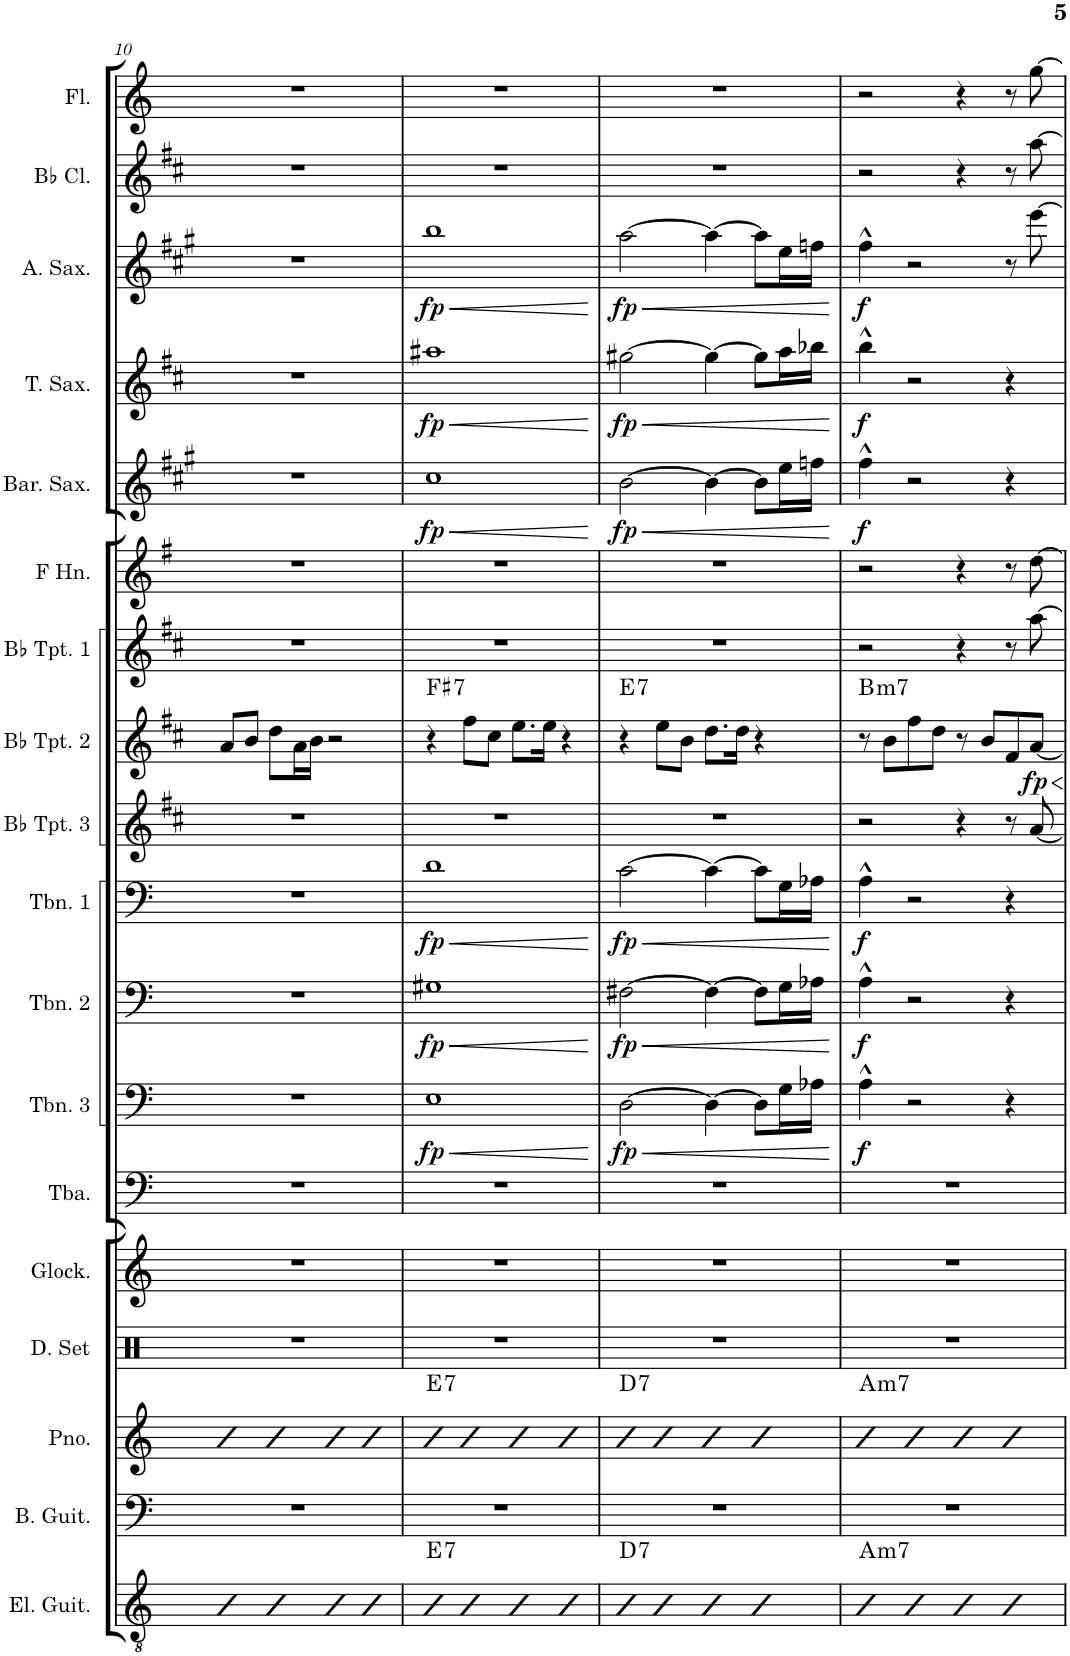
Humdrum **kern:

**kern	**harte	**kern	**kern	**harte	**kern	**kern	**kern	**kern	**dynam	**kern	**dynam	**kern	**dynam	**kern	**kern	**dynam	**harte	**kern	**kern	**kern	**dynam	**kern	**dynam	**kern	**dynam	**kern	**kern
*part18	*part18	*part17	*part16	*part16	*part15	*part14	*part13	*part12	*part12	*part11	*part11	*part10	*part10	*part9	*part8	*part8	*part8	*part7	*part6	*part5	*part5	*part4	*part4	*part3	*part3	*part2	*part1
*staff18	*	*staff17	*staff16	*	*staff15	*staff14	*staff13	*staff12	*staff12	*staff11	*staff11	*staff10	*staff10	*staff9	*staff8	*staff8	*	*staff7	*staff6	*staff5	*staff5	*staff4	*staff4	*staff3	*staff3	*staff2	*staff1
*I"Electric Guitar	*	*I"Bass Guitar	*I"Piano	*	*I"Drumset	*I"Glockenspiel	*I"Tuba	*I"Trombone 3	*	*I"Trombone 2	*	*I"Trombone 1	*	*I"Bb Trumpet 3	*I"Bb Trumpet 2	*	*	*I"Bb Trumpet 1	*I"Horn in F	*I"Baritone Saxophone	*	*I"Tenor Saxophone	*	*I"Alto Saxophone	*	*I"Bb Clarinet	*I"Flute
*I'El. Guit.	*	*I'B. Guit.	*I'Pno.	*	*I'D. Set	*I'Glock.	*I'Tba.	*I'Tbn. 3	*	*I'Tbn. 2	*	*I'Tbn. 1	*	*I'Bb Tpt. 3	*I'Bb Tpt. 2	*	*	*I'Bb Tpt. 1	*	*I'Bar. Sax.	*	*I'T. Sax.	*	*I'A. Sax.	*	*I'Bb Cl.	*I'Fl.
!!LO:PB:g=z
*clefGv2	*	*clefF4	*clefG2	*	*clefX	*clefG2	*clefF4	*clefF4	*	*clefF4	*	*clefF4	*	*clefG2	*clefG2	*	*	*clefG2	*clefG2	*clefG2	*	*clefG2	*	*clefG2	*	*clefG2	*clefG2
*	*	*Trd7c12	*	*	*	*Trd-14c-24	*	*	*	*	*	*	*	*Trd1c2	*Trd1c2	*	*	*Trd1c2	*Trd4c7	*Trd12c21	*	*Trd8c14	*	*Trd5c9	*	*Trd1c2	*
*k[]	*	*k[]	*k[]	*	*k[]	*k[]	*k[]	*k[]	*	*k[]	*	*k[]	*	*k[f#c#]	*k[f#c#]	*	*	*k[f#c#]	*k[f#]	*k[f#c#g#]	*	*k[f#c#]	*	*k[f#c#g#]	*	*k[f#c#]	*k[]
*M4/4	*	*M4/4	*M4/4	*	*M4/4	*M4/4	*M4/4	*M4/4	*	*M4/4	*	*M4/4	*	*M4/4	*M4/4	*	*	*M4/4	*M4/4	*M4/4	*	*M4/4	*	*M4/4	*	*M4/4	*M4/4
=10	=10	=10	=10	=10	=10	=10	=10	=10	=10	=10	=10	=10	=10	=10	=10	=10	=10	=10	=10	=10	=10	=10	=10	=10	=10	=10	=10
4B	.	1r	4B	.	1r	1r	1r	1r	.	1r	.	1r	.	1r	8a/L	.	.	1r	1r	1r	.	1r	.	1r	.	1r	1r
.	.	.	.	.	.	.	.	.	.	.	.	.	.	.	8b/J	.	.	.	.	.	.	.	.	.	.	.	.
4B	.	.	4B	.	.	.	.	.	.	.	.	.	.	.	8dd\L	.	.	.	.	.	.	.	.	.	.	.	.
.	.	.	.	.	.	.	.	.	.	.	.	.	.	.	16a\L	.	.	.	.	.	.	.	.	.	.	.	.
.	.	.	.	.	.	.	.	.	.	.	.	.	.	.	16b\JJ	.	.	.	.	.	.	.	.	.	.	.	.
4B	.	.	4B	.	.	.	.	.	.	.	.	.	.	.	2r	.	.	.	.	.	.	.	.	.	.	.	.
4B	.	.	4B	.	.	.	.	.	.	.	.	.	.	.	.	.	.	.	.	.	.	.	.	.	.	.	.
=11	=11	=11	=11	=11	=11	=11	=11	=11	=11	=11	=11	=11	=11	=11	=11	=11	=11	=11	=11	=11	=11	=11	=11	=11	=11	=11	=11
!	!	!	!	!	!	!	!	!	!LO:HP:b	!	!LO:HP:b	!	!LO:HP:b	!	!	!	!	!	!	!	!LO:HP:b	!	!LO:HP:b	!	!LO:HP:b	!	!
!	!LO:H:kt=7	!	!	!LO:H:kt=7	!	!	!	!	!LO:DY:n=1:b	!	!LO:DY:n=1:b	!	!LO:DY:n=1:b	!	!	!	!LO:H:kt=7	!	!	!	!LO:DY:n=1:b	!	!LO:DY:n=1:b	!	!LO:DY:n=1:b	!	!
4B	E:7	1r	4B	E:7	1r	1r	1r	1E	< fp	1G#X	< fp	1d	< fp	1r	4r	.	F#:7	1r	1r	1cc#	< fp	1aa#X	< fp	1bb	< fp	1r	1r
4B	.	.	4B	.	.	.	.	.	.	.	.	.	.	.	8ff#\L	.	.	.	.	.	.	.	.	.	.	.	.
.	.	.	.	.	.	.	.	.	.	.	.	.	.	.	8cc#\J	.	.	.	.	.	.	.	.	.	.	.	.
4B	.	.	4B	.	.	.	.	.	.	.	.	.	.	.	8.ee\L	.	.	.	.	.	.	.	.	.	.	.	.
.	.	.	.	.	.	.	.	.	.	.	.	.	.	.	16ee\Jk	.	.	.	.	.	.	.	.	.	.	.	.
4B	.	.	4B	.	.	.	.	.	.	.	.	.	.	.	4r	.	.	.	.	.	.	.	.	.	.	.	.
.	.	.	.	.	.	.	.	.	[	.	[	.	[	.	.	.	.	.	.	.	[	.	[	.	[	.	.
=12	=12	=12	=12	=12	=12	=12	=12	=12	=12	=12	=12	=12	=12	=12	=12	=12	=12	=12	=12	=12	=12	=12	=12	=12	=12	=12	=12
!	!	!	!	!	!	!	!	!	!LO:HP:b	!	!LO:HP:b	!	!LO:HP:b	!	!	!	!	!	!	!	!LO:HP:b	!	!LO:HP:b	!	!LO:HP:b	!	!
!	!LO:H:kt=7	!	!	!LO:H:kt=7	!	!	!	!	!LO:DY:n=1:b	!	!LO:DY:n=1:b	!	!LO:DY:n=1:b	!	!	!	!LO:H:kt=7	!	!	!	!LO:DY:n=1:b	!	!LO:DY:n=1:b	!	!LO:DY:n=1:b	!	!
4B	D:7	1r	4B	D:7	1r	1r	1r	[2D\	< fp	[2F#X\	< fp	[2c\	< fp	1r	4r	.	E:7	1r	1r	[2b\	< fp	[2gg#X\	< fp	[2aa\	< fp	1r	1r
4B	.	.	4B	.	.	.	.	.	.	.	.	.	.	.	8ee\L	.	.	.	.	.	.	.	.	.	.	.	.
.	.	.	.	.	.	.	.	.	.	.	.	.	.	.	8b\J	.	.	.	.	.	.	.	.	.	.	.	.
4B	.	.	4B	.	.	.	.	4D\_	.	4F#\_	.	4c\_	.	.	8.dd\L	.	.	.	.	4b\_	.	4gg#\_	.	4aa\_	.	.	.
.	.	.	.	.	.	.	.	.	.	.	.	.	.	.	16dd\Jk	.	.	.	.	.	.	.	.	.	.	.	.
4B	.	.	4B	.	.	.	.	8D\L]	.	8F#\L]	.	8c\L]	.	.	4r	.	.	.	.	8b\L]	.	8gg#\L]	.	8aa\L]	.	.	.
.	.	.	.	.	.	.	.	16G\L	.	16G\L	.	16G\L	.	.	.	.	.	.	.	16ee\L	.	16aa\L	.	16ee\L	.	.	.
.	.	.	.	.	.	.	.	16A-X\JJ	.	16A-X\JJ	.	16A-X\JJ	.	.	.	.	.	.	.	16ffn\JJ	.	16bb-X\JJ	.	16ffn\JJ	.	.	.
.	.	.	.	.	.	.	.	.	[	.	[	.	[	.	.	.	.	.	.	.	[	.	[	.	[	.	.
=13	=13	=13	=13	=13	=13	=13	=13	=13	=13	=13	=13	=13	=13	=13	=13	=13	=13	=13	=13	=13	=13	=13	=13	=13	=13	=13	=13
!	!LO:H:kt=m7	!	!	!LO:H:kt=m7	!	!	!	!	!LO:DY:b	!	!LO:DY:b	!	!LO:DY:b	!	!	!	!LO:H:kt=m7	!	!	!	!LO:DY:b	!	!LO:DY:b	!	!LO:DY:b	!	!
4B	A:min7	1r	4B	A:min7	1r	1r	1r	4A^^\	f	4A^^\	f	4A^^\	f	2r	8r	.	B:min7	2r	2r	4ff#^^\	f	4bb^^\	f	4ff#^^\	f	2r	2r
.	.	.	.	.	.	.	.	.	.	.	.	.	.	.	8b\L	.	.	.	.	.	.	.	.	.	.	.	.
4B	.	.	4B	.	.	.	.	2r	.	2r	.	2r	.	.	8ff#\	.	.	.	.	2r	.	2r	.	2r	.	.	.
.	.	.	.	.	.	.	.	.	.	.	.	.	.	.	8dd\J	.	.	.	.	.	.	.	.	.	.	.	.
4B	.	.	4B	.	.	.	.	.	.	.	.	.	.	4r	8r	.	.	4r	4r	.	.	.	.	.	.	4r	4r
.	.	.	.	.	.	.	.	.	.	.	.	.	.	.	8b/L	.	.	.	.	.	.	.	.	.	.	.	.
4B	.	.	4B	.	.	.	.	4r	.	4r	.	4r	.	8r	8f#/	.	.	8r	8r	4r	.	4r	.	8r	.	8r	8r
!	!	!	!	!	!	!	!	!	!	!	!	!	!	!	!	!LO:DY:b	!	!	!	!	!	!	!	!	!	!	!
.	.	.	.	.	.	.	.	.	.	.	.	.	.	[8a/	[8a/J	fp	.	[8aa\	[8dd\	.	.	.	.	[8eee\	.	[8aa\	[8gg\
=	=	=	=	=	=	=	=	=	=	=	=	=	=	=	=	=	=	=	=	=	=	=	=	=	=	=	=
*-	*-	*-	*-	*-	*-	*-	*-	*-	*-	*-	*-	*-	*-	*-	*-	*-	*-	*-	*-	*-	*-	*-	*-	*-	*-	*-	*-
